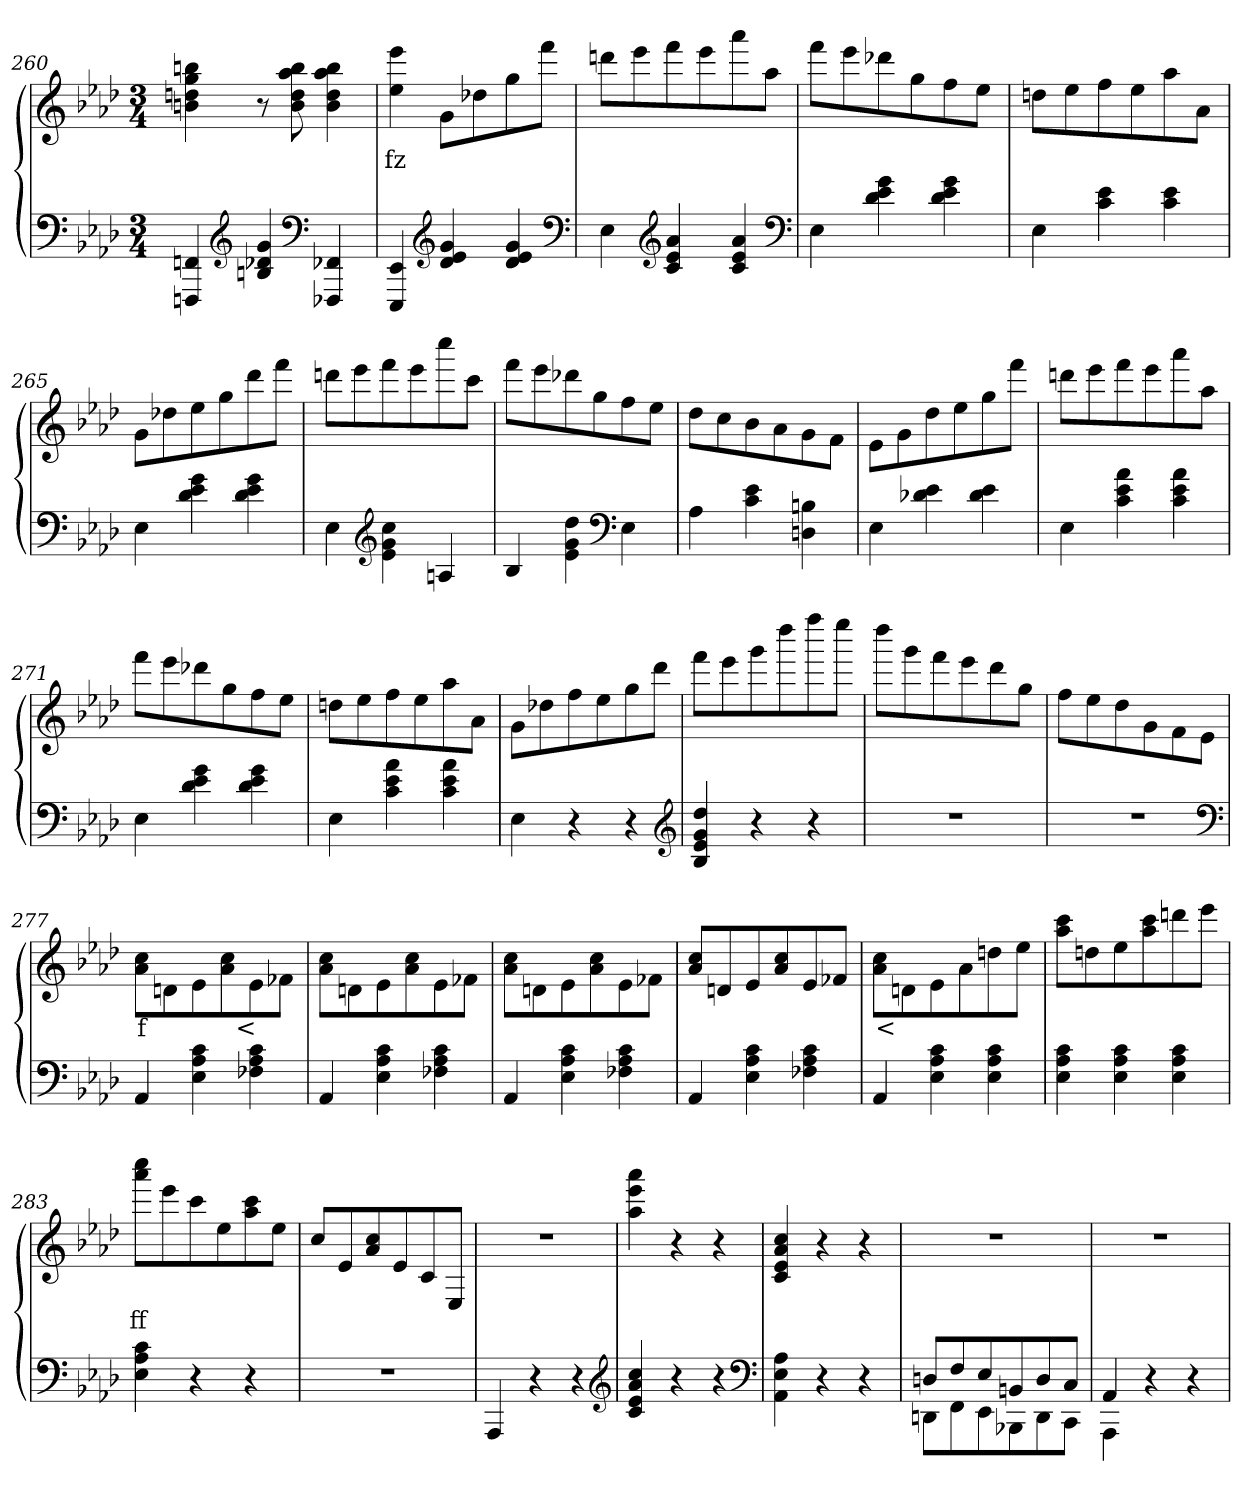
**kern	**kern	**text
*part2	*part1	*part1
*staff2	*staff1	*staff1
*clefF4	*clefG2	*
*k[b-e-a-d-]	*k[b-e-a-d-]	*
*M3/4	*M3/4	*
=260	=260	=260
4FFn 4FFFn	4bbn 4gg 4ddn 4bn	.
*clefG2	*	*
4g 4d-X 4Bn	8r	.
.	8bb 8aa- 8dd 8b	.
*clefF4	*	*
4FF-X 4FFF-X	4bb 4aa- 4dd 4b	.
=261	=261	=261
4EE- 4EEE-	4eee- 4ee-	fz
*clefG2	*	*
4g 4e- 4d-	8gL	.
.	8dd-X	.
4g 4e- 4d-	8gg	.
.	8fffJ	.
*clefF4	*	*
=262	=262	=262
4E-	8dddnL	.
.	8eee-	.
*clefG2	*	*
4a- 4e- 4c	8fff	.
.	8eee-	.
4a- 4e- 4c	8aaa-	.
.	8aa-J	.
*clefF4	*	*
=263	=263	=263
4E-	8fffL	.
.	8eee-	.
4g 4e- 4d-	8ddd-X	.
.	8gg	.
4g 4e- 4d-	8ff	.
.	8ee-J	.
=264	=264	=264
4E-	8ddnL	.
.	8ee-	.
4e- 4c	8ff	.
.	8ee-	.
4e- 4c	8aa-	.
.	8a-J	.
=265	=265	=265
4E-	8gL	.
.	8dd-X	.
4g 4e- 4d-	8ee-	.
.	8gg	.
4g 4e- 4d-	8ddd-	.
.	8fffJ	.
=266	=266	=266
4E-	8dddnL	.
.	8eee-	.
*clefG2	*	*
4cc\ 4g\ 4e-\	8fff	.
.	8eee-	.
4An	8cccc	.
.	8cccJ	.
=267	=267	=267
4B-	8fffL	.
.	8eee-	.
4dd-\ 4g\ 4e-\	8ddd-X	.
.	8gg	.
*clefF4	*	*
4E-	8ff	.
.	8ee-J	.
=268	=268	=268
4A-	8dd-L	.
.	8cc	.
4e- 4c	8b-	.
.	8a-	.
4Bn 4Dn	8g	.
.	8f\J	.
=269	=269	=269
4E-	8e-L	.
.	8g	.
4e- 4d-X	8dd-	.
.	8ee-	.
4e- 4d-	8gg	.
.	8fffJ	.
=270	=270	=270
4E-	8dddnL	.
.	8eee-	.
4a- 4e- 4c	8fff	.
.	8eee-	.
4a- 4e- 4c	8aaa-	.
.	8aa-J	.
=271	=271	=271
4E-	8fffL	.
.	8eee-	.
4g 4e- 4d-	8ddd-X	.
.	8gg	.
4g 4e- 4d-	8ff	.
.	8ee-J	.
=272	=272	=272
4E-	8ddnL	.
.	8ee-	.
4a- 4e- 4c	8ff	.
.	8ee-	.
4a- 4e- 4c	8aa-	.
.	8a-J	.
=273	=273	=273
4E-\	8gL	.
.	8dd-X	.
4r	8ff	.
.	8ee-	.
4r	8gg	.
.	8ddd-J	.
*clefG2	*	*
=274	=274	=274
4dd- 4g 4e- 4B-	8fffL	.
.	8eee-	.
4r	8ggg	.
.	8dddd-	.
4r	8ffff	.
.	8eeee-J	.
=275	=275	=275
2.r	8dddd-L	.
.	8ggg	.
.	8fff	.
.	8eee-	.
.	8ddd-	.
.	8ggJ	.
=276	=276	=276
2.r	8ffL	.
.	8ee-	.
.	8dd-	.
.	8g	.
.	8f	.
.	8e-J	.
*clefF4	*	*
=277	=277	=277
4AA-	8cc 8a-L	f
.	8dn\	.
4c 4A- 4E-	8e-	.
.	8cc 8a-	.
4c 4A- 4F-X	8e-	<
.	8f-XJ	.
=278	=278	=278
4AA-	8cc 8a-L	.
.	8dn	.
4c 4A- 4E-	8e-\	.
.	8cc 8a-	.
4c 4A- 4F-X	8e-	.
.	8f-XJ	.
=279	=279	=279
4AA-	8cc 8a-L	.
.	8dn	.
4c 4A- 4E-	8e-\	.
.	8cc 8a-	.
4c 4A- 4F-X	8e-	.
.	8f-XJ	.
=280	=280	=280
4AA-	8cc 8a-L	.
.	8dn	.
4c 4A- 4E-	8e-	.
.	8cc 8a-	.
4c 4A- 4F-X	8e-	.
.	8f-XJ	.
=281	=281	=281
4AA-	8cc 8a-L	<
.	8dn	.
4c 4A- 4E-	8e-\	.
.	8a-	.
4c 4A- 4E-	8ddn	.
.	8ee-J	.
=282	=282	=282
4c 4A- 4E-	8ccc 8aa-L	.
.	8ddn	.
4c 4A- 4E-	8ee-\	.
.	8ccc 8aa-	.
4c 4A- 4E-	8dddn	.
.	8eee-J	.
=283	=283	=283
4c 4A- 4E-	8cccc 8aaa-L	ff
.	8eee-	.
4r	8ccc\	.
.	8ee-	.
4r	8ccc 8aa-	.
.	8ee-J	.
=284	=284	=284
2.r	8ccL	.
.	8e-	.
.	8cc 8a-	.
.	8e-	.
.	8c	.
.	8E-J	.
=285	=285	=285
4AAA-	2.r	.
4r	.	.
4r	.	.
*clefG2	*	*
=286	=286	=286
4cc 4a- 4e- 4c	4aaa- 4eee- 4aa-	.
4r	4r	.
4r	4r	.
*clefF4	*	*
=287	=287	=287
4A- 4E- 4AA-	4cc 4a- 4e- 4c	.
4r	4r	.
4r	4r	.
=288	=288	=288
*^	*	*
8DnL	8DDnL	2.r	.
8F	8FF	.	.
8E-	8EE-	.	.
8BBn	8BBB-X	.	.
8D	8DD	.	.
8CJ	8CCJ	.	.
=289	=289	=289	=289
4AA-	4AAA-	2.r	.
4r	2ryy	.	.
4r	.	.	.
*v	*v	*	*
=	=	=
*-	*-	*-
